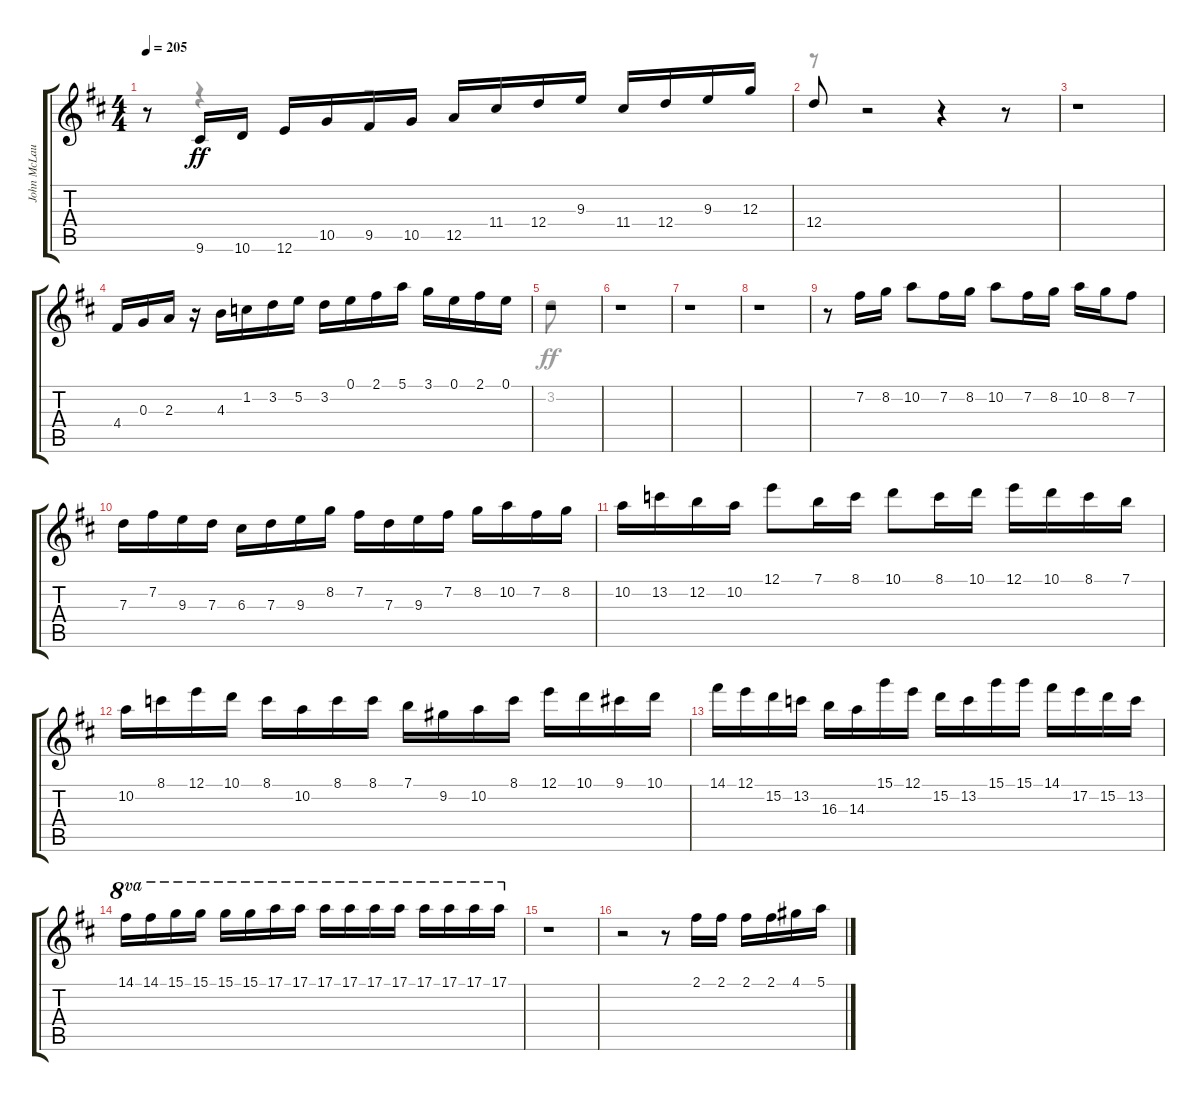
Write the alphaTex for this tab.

\track ("John McLaughlin" "John McLau") {instrument acousticguitarsteel}
\staff {score tabs}
\tuning (E4 B3 G3 D3 A2 E2) {hide}
\voice
\ts (4 4)
\tempo 205
\clef g2
\ks d
r.8{dy ff} 9.6.16 10.6.16 12.6.16 10.5.16 9.5.16 10.5.16 12.5.16 11.4.16 12.4.16 9.3.16 11.4.16 12.4.16 9.3.16 12.3.16 |
12.4.8 r.2 r.4 r.8 |
r.1 |
4.4.16 0.3.16 2.3.16 r.16 4.3.16 1.2.16 3.2.16 5.2.16 3.2.16 0.1.16 2.1.16 5.1.16 3.1.16 0.1.16 2.1.16 0.1.16 |
r.1 |
r.1 |
r.1 |
r.1 |
r.8 7.2.16 8.2.16 10.2.8 7.2.16 8.2.16 10.2.8 7.2.16 8.2.16 10.2.16 8.2.16 7.2.8 |
7.3.16 7.2.16 9.3.16 7.3.16 6.3.16 7.3.16 9.3.16 8.2.16 7.2.16 7.3.16 9.3.16 7.2.16 8.2.16 10.2.16 7.2.16 8.2.16 |
10.2.16 13.2.16 12.2.16 10.2.16 12.1.8 7.1.16 8.1.16 10.1.8 8.1.16 10.1.16 12.1.16 10.1.16 8.1.16 7.1.16 |
10.2.16 8.1.16 12.1.16 10.1.16 8.1.16 10.2.16 8.1.16 8.1.16 7.1.16 9.2.16 10.2.16 8.1.16 12.1.16 10.1.16 9.1.16 10.1.16 |
14.1.16 12.1.16 15.2.16 13.2.16 16.3.16 14.3.16 15.1.16 12.1.16 15.2.16 13.2.16 15.1.16 15.1.16 14.1.16 17.2.16 15.2.16 13.2.16 |
14.1.16{ot 8va} 14.1.16{ot 8va} 15.1.16{ot 8va} 15.1.16{ot 8va} 15.1.16{ot 8va} 15.1.16{ot 8va} 17.1.16{ot 8va} 17.1.16{ot 8va} 17.1.16{ot 8va} 17.1.16{ot 8va} 17.1.16{ot 8va} 17.1.16{ot 8va} 17.1.16{ot 8va} 17.1.16{ot 8va} 17.1.16{ot 8va} 17.1.16{ot 8va} |
r.1 |
r.2 r.8 2.1.16 2.1.16 2.1.16 2.1.16 4.1.16 5.1.16
\voice
\clef g2
\ottava regular
\simile none
\ks d
r.8{dy ff} r.4 r.2 |
r.8 |
|
|
3.2.8 |
|
|
|
|
|
|
|
|
|
|
